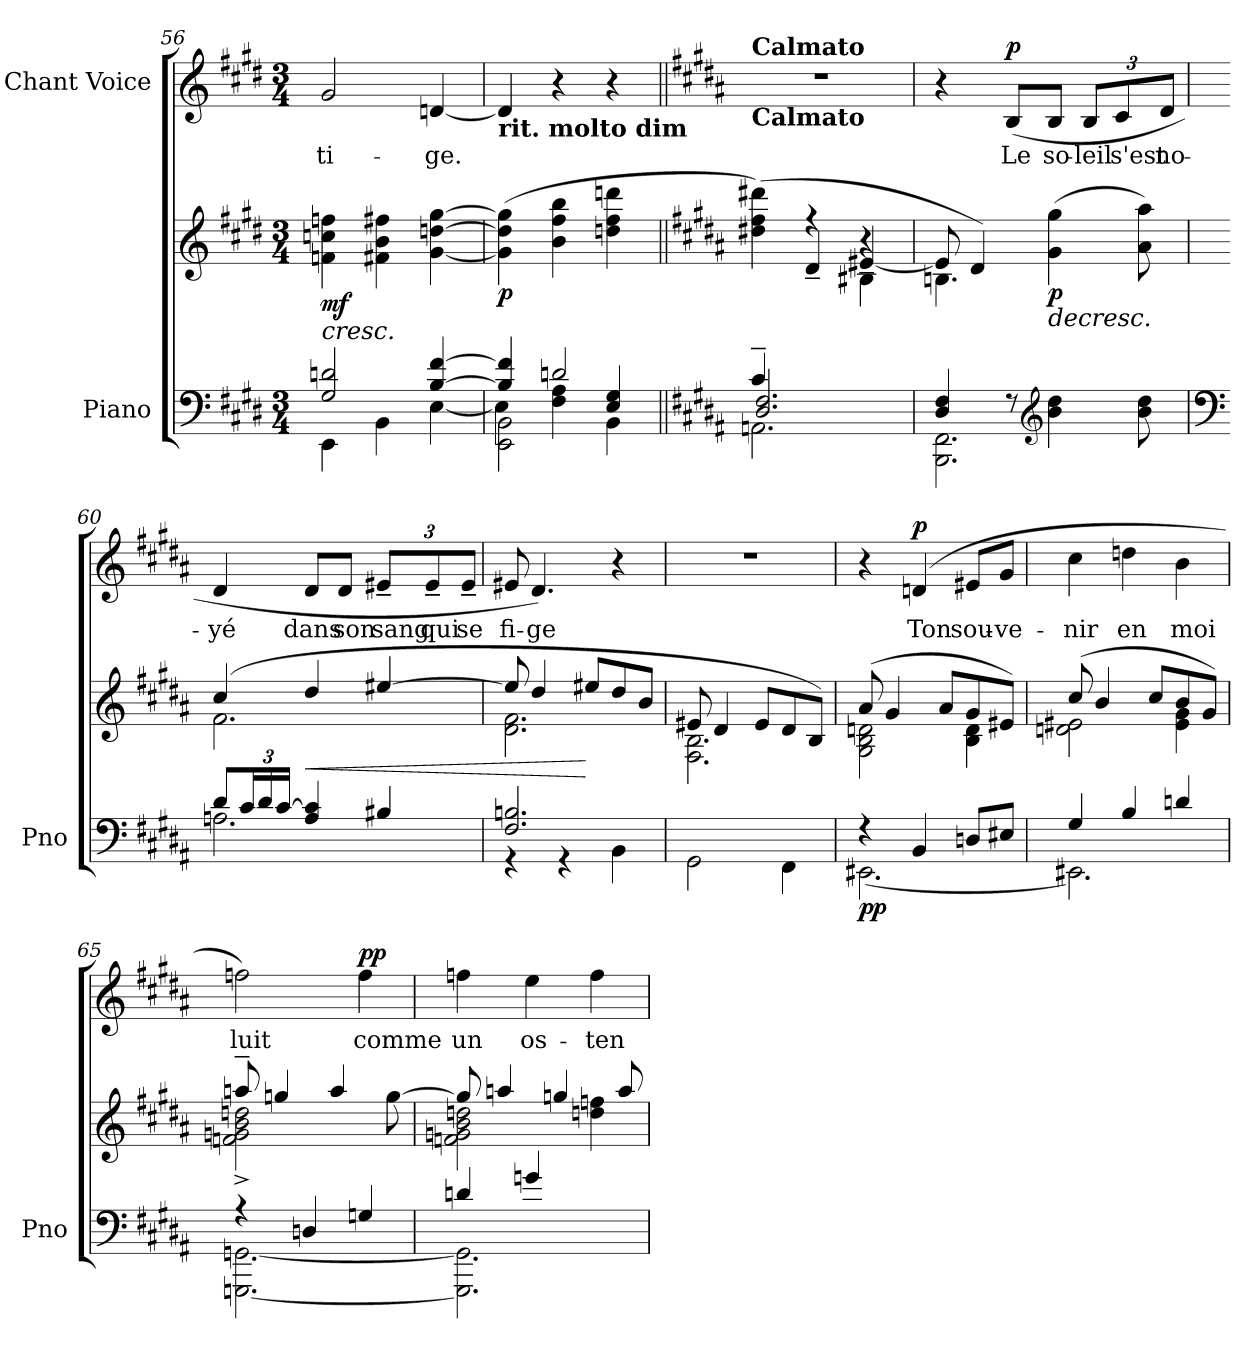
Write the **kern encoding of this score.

**kern	**kern	**dynam	**kern	**text	**dynam
*part2	*part2	*part2	*part1	*part1	*part1
*staff3	*staff2	*staff2/3	*staff1	*staff1	*staff1
*I"Piano	*	*	*I"Chant Voice	*	*
*I'Pno	*	*	*	*	*
*clefF4	*clefG2	*	*clefG2	*	*
*k[f#c#g#d#]	*k[f#c#g#d#]	*	*k[f#c#g#d#]	*	*
*M3/4	*M3/4	*	*M3/4	*	*
=56	=56	=56	=56	=56	=56
*^	*	*	*	*	*
!	!	!	!LO:HP:b	!	!	!
!	!	!	!LO:DY:n=1:b	!	!	!
2G#/ 2dn/	4EE\	4fn\ 4ccn\ 4ffn\	< mf	2g#/	-ti-	.
.	4BB\	4f#X\ 4b\ 4ff#X\	.	.	.	.
[4B/ [4f#/	[4E\	[4g#\ [4ddn\ [4gg#\	.	[4dn/	-ge.	.
=57	=57	=57	=57	=57	=57	=57
*	*^	*	*	*	*	*
!	!	!	!	!	!LO:TX:b:B:t=rit. molto dim	!	!
!	!	!	!	!LO:DY:b	!	!	!
4B/] 4f#/]	2EE\ 2BB\	4E\]	(4g#\] 4dd\] 4gg#\]	p	4d/]	.	.
2dn/	.	4F#\ 4A\	4b\ 4ff#\ 4bb\	.	4r	.	.
.	4BB\	4E/ 4G#/	4ddn\ 4ff#\ 4dddn\	.	4r	.	.
=58||	=58||	=58||	=58||	=58||	=58||	=58||	=58||
*k[f#c#g#d#a#]	*	*	*k[f#c#g#d#a#]	*	*k[f#c#g#d#a#]	*	*
*	*	*	*^	*	*	*	*
*	*	*	*	*^	*	*	*	*
!	!	!	!	!	!	!	!LO:TX:b:B:t=Calmato	!	!
!	!	!	!	!	!	!	!LO:TX:a:B:t=Calmato	!	!
!	!	!	!	!	!	!LO:DY:b	!	!	!
!	!	!	!	!	!	!LO:DY:n=1:b	!	!	!
4c#~/	2.AAn\	2.D#/ 2.F#/	(4dd#X\ 4ff#\ 4ddd#X\)	4ryy	2ryy	other-dynamics p	2.r	.	.
2ryy	.	.	4r	4d#~/	.	.	.	.	.
.	.	.	4r	[4e#X~/	4B#X\	.	.	.	.
*	*v	*v	*	*	*	*	*	*	*
*	*	*	*v	*v	*	*	*	*
=59	=59	=59	=59	=59	=59	=59	=59
4D#/ 4F#/	2.BBB\ 2.FF#\	8e#/]	4.Bn\	.	4r	.	.
.	.	4d#/)	.	.	.	.	.
!	!	!	!	!	!	!	!LO:DY:b
8r	.	.	.	.	(8B/L	Le	p
*clefG2	*	*	*	*	*	*	*
!	!	!	!	!LO:HP:b	!	!	!
!	!	!	!	!LO:DY:n=1:b	!	!	!
4b\ 4dd#\	.	(4g#\ 4gg#\	8ryy	> p	8B/J	so-	.
.	.	.	4ryy	.	12B/L	-leil	.
.	.	.	.	.	12c#/	s'est	.
8b\ 8dd#\	.	8a#\ 8aa#\)	.	[	.	.	.
.	.	.	.	.	12d#/J	no-	.
=60	=60	=60	=60	=60	=60	=60	=60
*clefF4	*	*	*	*	*	*	*
!	!	!	!	!LO:DY:b	!	!	!
!	!	!	!	!LO:DY:n=1:b	!	!	!
8d#/L	2.An\	(4cc#/	2.f#\	other-dynamics p	4d#/	-yé	.
*Xbrackettup	*	*	*	*	*	*	*
24c#/L	.	.	.	.	.	.	.
24d#/	.	.	.	.	.	.	.
[24c#/JJ	.	.	.	.	.	.	.
!	!	!	!	!LO:HP:b	!	!	!
4A/ 4c#/]	.	4dd#/	.	<	8d#/L	dans	.
.	.	.	.	.	8d#/J	son	.
4B#X/	.	[4ee#X/	.	.	12e#X~/L	sang	.
.	.	.	.	.	12e#~/	qui	.
.	.	.	.	.	12e#~/J	se	.
*v	*v	*	*	*	*	*	*
*	*v	*v	*	*	*	*
.	.	]	.	.	.
=61	=61	=61	=61	=61	=61
*^	*^	*	*	*	*
2.F#/ 2.Bn/	4r	8ee#/]	2.d#\ 2.f#\	.	8e#X/	fi-	.
.	.	4dd#/	.	.	4.d#/)	-ge	.
.	4r	.	.	.	.	.	.
.	.	8ee#X/L	.	[	.	.	.
.	4BB\	8dd#/	.	.	4r	.	.
.	.	8b/J	.	.	.	.	.
*v	*v	*	*	*	*	*	*
=62	=62	=62	=62	=62	=62	=62
2GG#\	8e#X/	2.F#\ 2.B\	.	2.r	.	.
.	4d#/	.	.	.	.	.
.	8e#/L	.	.	.	.	.
4FF#\	8d#/	.	.	.	.	.
.	8B/J)	.	.	.	.	.
=63	=63	=63	=63	=63	=63	=63
*^	*	*	*	*	*	*
!	!	!	!	!LO:DY:b=2	!	!	!
4r	[2.EE#X\	(8a#/	2G#\ 2B\ 2dn\	pp	4r	.	.
.	.	4g#/	.	.	.	.	.
!	!	!	!	!	!	!	!LO:DY:b
4BB/	.	.	.	.	(4dn/	Ton	p
.	.	8a#/L	.	.	.	.	.
8Dn/L	.	8g#/	4B\ 4d\	.	8e#X/L	sou-	.
8E#X/J	.	8e#X/J)	.	.	8g#/J	-ve-	.
=64	=64	=64	=64	=64	=64	=64	=64
4G#/	2.EE#X\]	(8cc#/	2dn\ 2e#X\	.	4cc#\	-nir	.
.	.	4b/	.	.	.	.	.
4B/	.	.	.	.	4ddn\	en	.
.	.	8cc#/L	.	.	.	.	.
4dn/	.	8b/	4e#\ 4g#\	.	4b\	moi	.
.	.	8g#/J)	.	.	.	.	.
=65	=65	=65	=65	=65	=65	=65	=65
4r	[2.GGGn\ [2.GGn\	8aan~/	2fn\^ 2gn\^ 2b\^ 2ddn\^	.	2ffn\)	luit	.
.	.	4ggn/	.	.	.	.	.
(4Dn/	.	.	.	.	.	.	.
.	.	4aa/	.	.	.	.	.
!	!	!	!	!	!	!	!LO:DY:b
4Gn/	.	.	4ryy	.	4ff\	comme	pp
.	.	[8gg\	.	.	.	.	.
=66	=66	=66	=66	=66	=66	=66	=66
4dn/	2.GGGn\] 2.GGn\]	8ggn/]	2fn\ 2gn\ 2b\ 2ddn\	.	4ffn\	un	.
.	.	4aan/	.	.	.	.	.
4gn/	.	.	.	.	4ee\	os-	.
.	.	4gg/	.	.	.	.	.
4ryy	.	.	4ddn\ 4ffn\)	.	4ff\	-ten-	.
.	.	8aa/	.	.	.	.	.
*v	*v	*	*	*	*	*	*
*	*v	*v	*	*	*	*
=	=	=	=	=	=
*-	*-	*-	*-	*-	*-
